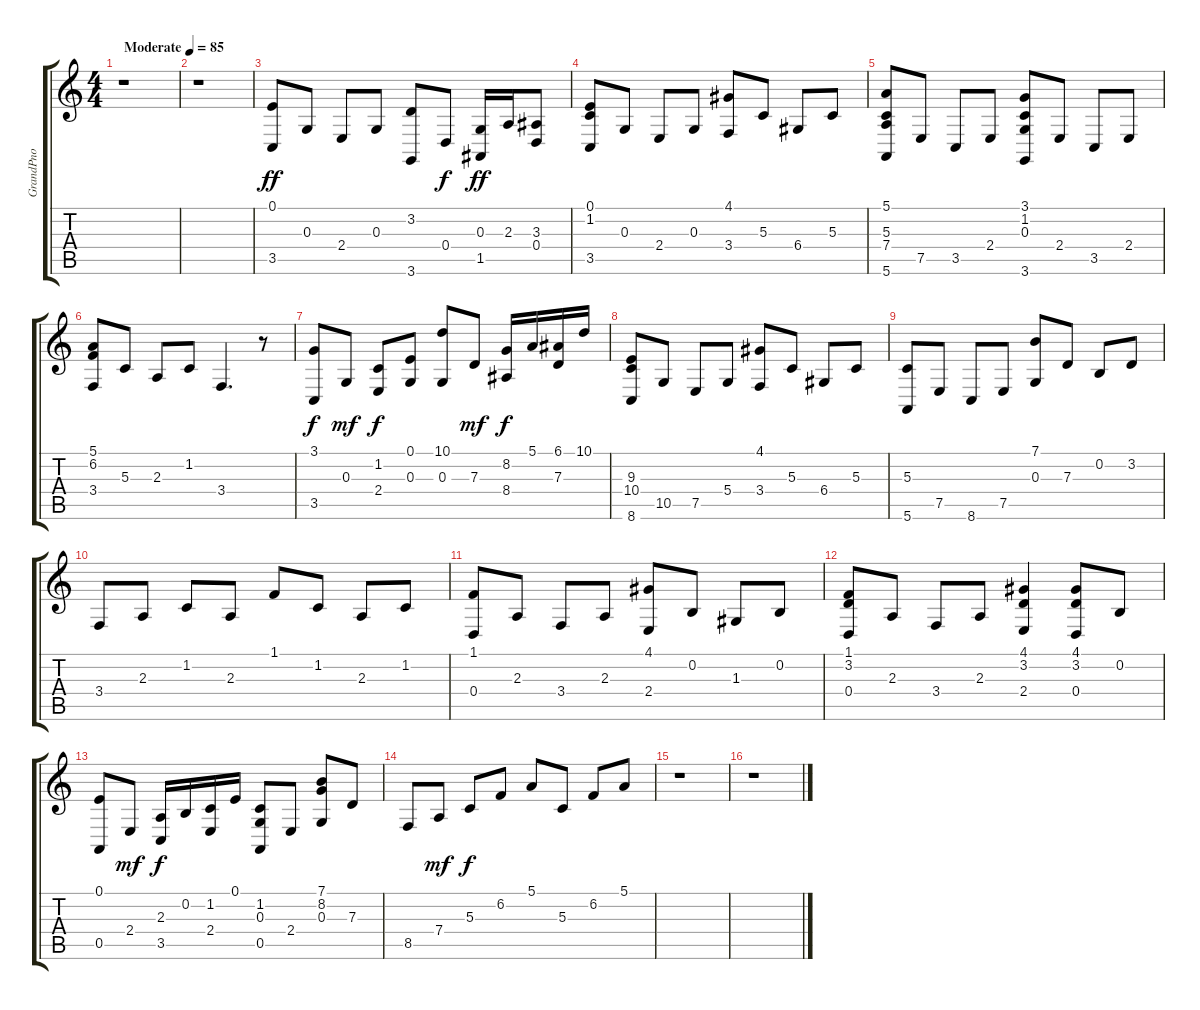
\track ("GrandPno" "GrandPno") {instrument acousticgrandpiano}
\staff {score tabs}
\tuning (E4 B3 G3 D3 A2 E2) {hide}
\ts (4 4)
\tempo (85 "Moderate")
\clef g2
\ks c
r.1{dy ff instrument acousticgrandpiano} |
r.1 |
(0.1 3.5).8 0.3.8 2.4.8 0.3.8 (3.2 3.6).8 0.4.8{dy f} (0.3 1.5).16{dy ff} 2.3.16 (3.3 0.4).8 |
(0.1 1.2 3.5).8 0.3.8 2.4.8 0.3.8 (4.1 3.4).8 5.3.8 6.4.8 5.3.8 |
(5.1 5.3 7.4 5.6).8 7.5.8 3.5.8 2.4.8 (3.1 1.2 0.3 3.6).8 2.4.8 3.5.8 2.4.8 |
(5.1 6.2 3.4).8 5.3.8 2.3.8 1.2.8 3.4.4{d} r.8 |
(3.1 3.5).8{dy f} 0.3.8{dy mf} (1.2 2.4).8{dy f} (0.1 0.3).8 (10.1 0.3).8 7.3.8{dy mf} (8.2 8.4).16{dy f} 5.1.16 (6.1 7.3).16 10.1.16 |
(9.3 10.4 8.6).8 10.5.8 7.5.8 5.4.8 (4.1 3.4).8 5.3.8 6.4.8 5.3.8 |
(5.3 5.6).8 7.5.8 8.6.8 7.5.8 (7.1 0.3).8 7.3.8 0.2.8 3.2.8 |
3.4.8 2.3.8 1.2.8 2.3.8 1.1.8 1.2.8 2.3.8 1.2.8 |
(1.1 0.4).8 2.3.8 3.4.8 2.3.8 (4.1 2.4).8 0.2.8 1.3.8 0.2.8 |
(1.1 3.2 0.4).8 2.3.8 3.4.8 2.3.8 (4.1 3.2 2.4).4 (4.1 3.2 0.4).8 0.2.8 |
(0.1 0.5).8 2.4.8{dy mf} (2.3 3.5).16{dy f} 0.2.16 (1.2 2.4).16 0.1.16 (1.2 0.3 0.5).8 2.4.8 (7.1 8.2 0.3).8 7.3.8 |
8.5.8 7.4.8{dy mf} 5.3.8{dy f} 6.2.8 5.1.8 5.3.8 6.2.8 5.1.8 |
r.1 |
r.1
